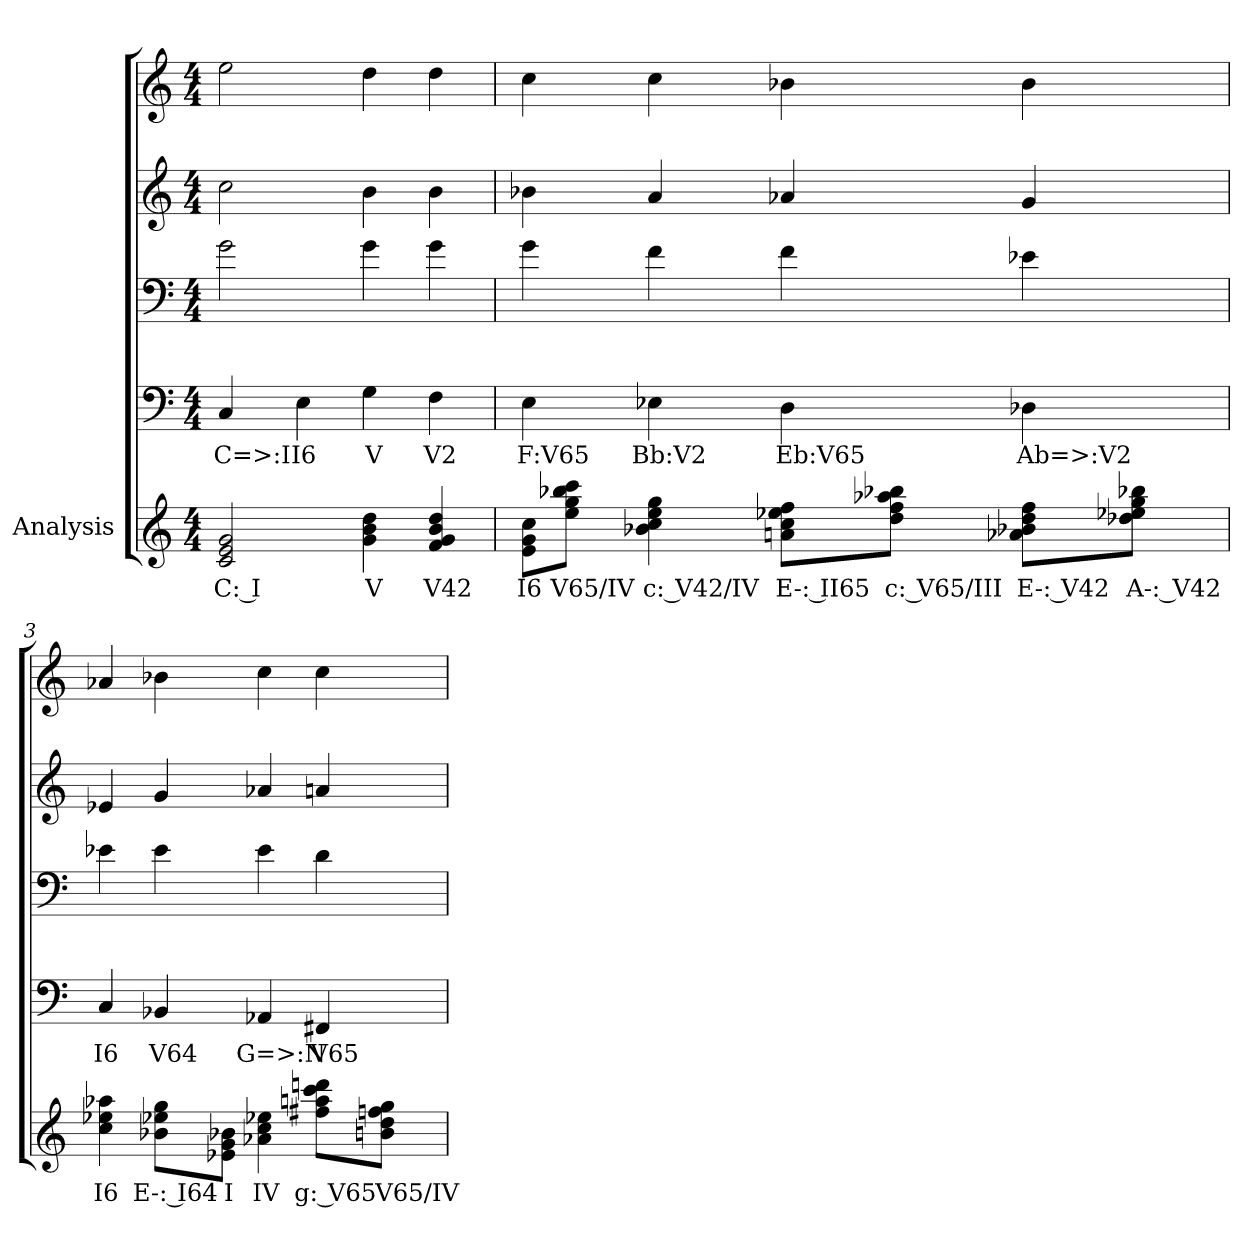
**kern	**text	**kern	**text	**kern	**kern	**kern
*part5	*part5	*part4	*part4	*part3	*part2	*part1
*staff5	*staff5	*staff4	*staff4	*staff3	*staff2	*staff1
*I"Analysis	*	*	*	*	*	*
*	*	*clefF4	*	*clefF4	*clefG2	*clefG2
*k[]	*	*k[]	*	*k[]	*k[]	*k[]
*M4/4	*	*M4/4	*	*M4/4	*M4/4	*M4/4
=1	=1	=1	=1	=1	=1	=1
2c 2e 2g	C: I	4C	C=>:I	2g	2cc	2ee
.	.	4E	I6	.	.	.
4g 4b 4dd	V	4G	V	4g	4b	4dd
4f 4g 4b 4dd	V42	4F	V2	4g	4b	4dd
=2	=2	=2	=2	=2	=2	=2
8e 8g 8ccL	I6	4E	F:V65	4g	4b-X	4cc
8ee 8gg 8bb-X 8cccJ	V65/IV	.	.	.	.	.
4b-X 4cc 4ee 4gg	c: V42/IV	4E-X	Bb:V2	4f	4a	4cc
8an 8cc 8ee-X 8ffL	E-: II65	4D	Eb:V65	4f	4a-X	4b-X
8dd 8ff 8aa-X 8bb-XJ	c: V65/III	.	.	.	.	.
8a-X 8b-X 8dd 8ffL	E-: V42	4D-X	Ab=>:V2	4e-X	4g	4b-
8dd-X 8ee-X 8gg 8bb-XJ	A-: V42	.	.	.	.	.
=3	=3	=3	=3	=3	=3	=3
4cc 4ee-X 4aa-X	I6	4C	I6	4e-X	4e-X	4a-X
8b-X 8ee-X 8ggL	E-: I64	4BB-X	V64	4e-	4g	4b-X
8e-X 8g 8b-XJ	I	.	.	.	.	.
4a-X 4cc 4ee-X	IV	4AA-X	G=>:N	4e-	4a-X	4cc
8ff#X 8aan 8ccc 8dddnL	g: V65	4FF#X	V65	4d	4an	4cc
8bn 8dd 8ffn 8ggJ	V65/IV	.	.	.	.	.
=	=	=	=	=	=	=
*-	*-	*-	*-	*-	*-	*-
